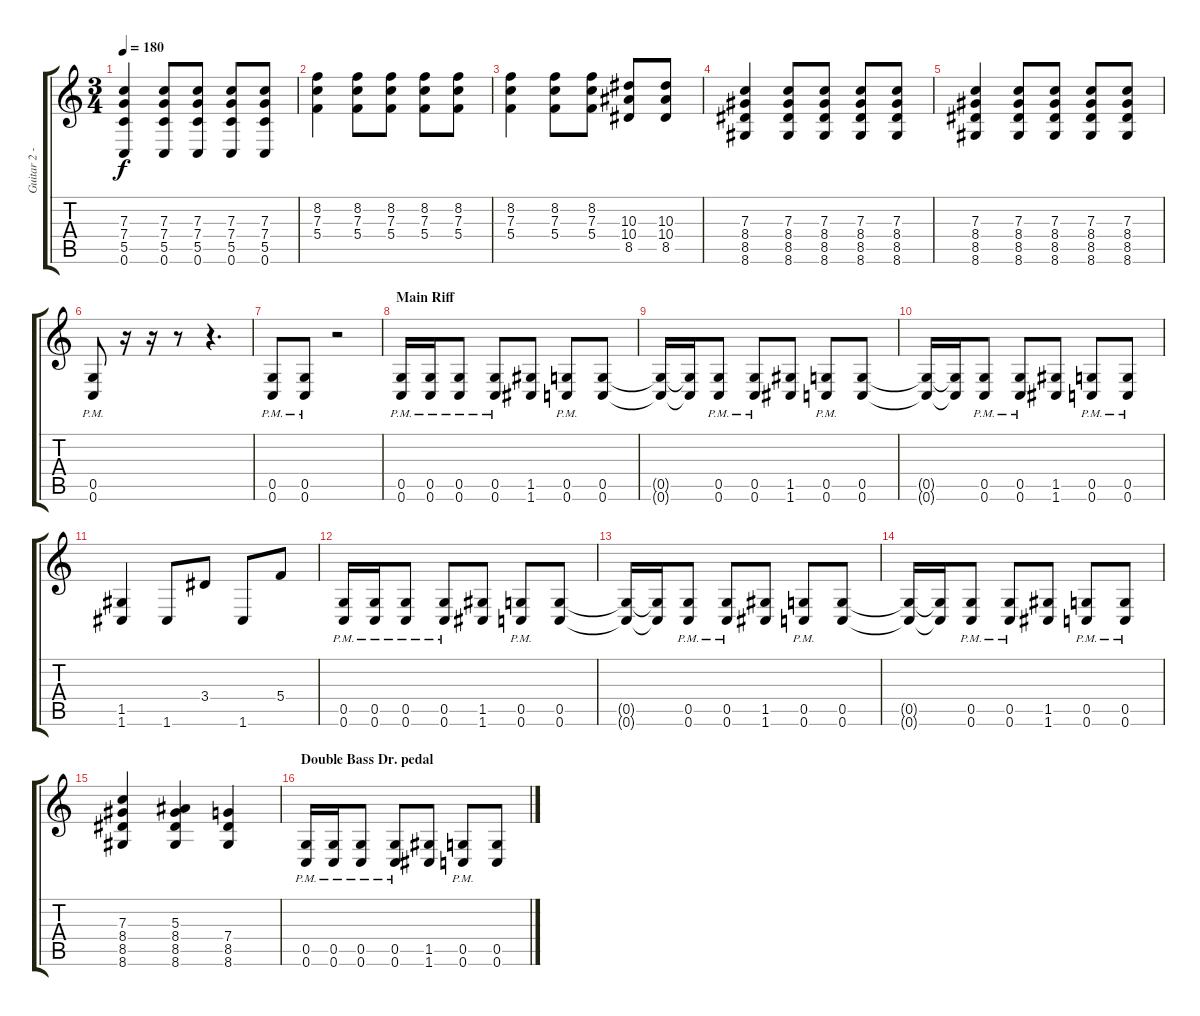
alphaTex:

\track ("Guitar 2 - Vilo" "Guitar 2 -") {instrument distortionguitar}
\staff {score tabs}
\tuning (D4 A3 F3 C3 G2 C2) {hide}
\ts (3 4)
\tempo 180
\clef g2
\ks c
(7.3 7.4 5.5 0.6).4{dy f} (7.3 7.4 5.5 0.6).8 (7.3 7.4 5.5 0.6).8 (7.3 7.4 5.5 0.6).8 (7.3 7.4 5.5 0.6).8 |
(8.2 7.3 5.4).4 (8.2 7.3 5.4).8 (8.2 7.3 5.4).8 (8.2 7.3 5.4).8 (8.2 7.3 5.4).8 |
(8.2 7.3 5.4).4 (8.2 7.3 5.4).8 (8.2 7.3 5.4).8 (10.3 10.4 8.5).8 (10.3 10.4 8.5).8 |
(7.3 8.4 8.5 8.6).4 (7.3 8.4 8.5 8.6).8 (7.3 8.4 8.5 8.6).8 (7.3 8.4 8.5 8.6).8 (7.3 8.4 8.5 8.6).8 |
(7.3 8.4 8.5 8.6).4 (7.3 8.4 8.5 8.6).8 (7.3 8.4 8.5 8.6).8 (7.3 8.4 8.5 8.6).8 (7.3 8.4 8.5 8.6).8 |
(0.5{pm} 0.6{pm}).8 r.16 r.16 r.8 r.4{d} |
(0.5{pm} 0.6{pm}).8 (0.5{pm} 0.6{pm}).8 r.2 |
\section ("" "Main Riff")
(0.5{pm} 0.6{pm}).16 (0.5{pm} 0.6{pm}).16 (0.5{pm} 0.6{pm}).8 (0.5{pm} 0.6{pm}).8 (1.5 1.6).8 (0.5{pm} 0.6{pm}).8 (0.5 0.6).8 |
(0.5{t} 0.6{t}).16 (0.5{t} 0.6{t}).16 (0.5{pm} 0.6{pm}).8 (0.5{pm} 0.6{pm}).8 (1.5 1.6).8 (0.5{pm} 0.6{pm}).8 (0.5 0.6).8 |
(0.5{t} 0.6{t}).16 (0.5{t} 0.6{t}).16 (0.5{pm} 0.6{pm}).8 (0.5{pm} 0.6{pm}).8 (1.5 1.6).8 (0.5{pm} 0.6{pm}).8 (0.5{pm} 0.6{pm}).8 |
(1.5 1.6).4 1.6.8 3.4.8 1.6.8 5.4.8 |
(0.5{pm} 0.6{pm}).16 (0.5{pm} 0.6{pm}).16 (0.5{pm} 0.6{pm}).8 (0.5{pm} 0.6{pm}).8 (1.5 1.6).8 (0.5{pm} 0.6{pm}).8 (0.5 0.6).8 |
(0.5{t} 0.6{t}).16 (0.5{t} 0.6{t}).16 (0.5{pm} 0.6{pm}).8 (0.5{pm} 0.6{pm}).8 (1.5 1.6).8 (0.5{pm} 0.6{pm}).8 (0.5 0.6).8 |
(0.5{t} 0.6{t}).16 (0.5{t} 0.6{t}).16 (0.5{pm} 0.6{pm}).8 (0.5{pm} 0.6{pm}).8 (1.5 1.6).8 (0.5{pm} 0.6{pm}).8 (0.5{pm} 0.6{pm}).8 |
(7.3 8.4 8.5 8.6).4 (5.3 8.4 8.5 8.6).4 (7.4 8.5 8.6).4 |
\section ("" "Double Bass Dr. pedal")
(0.5{pm} 0.6{pm}).16 (0.5{pm} 0.6{pm}).16 (0.5{pm} 0.6{pm}).8 (0.5{pm} 0.6{pm}).8 (1.5 1.6).8 (0.5{pm} 0.6{pm}).8 (0.5 0.6).8
